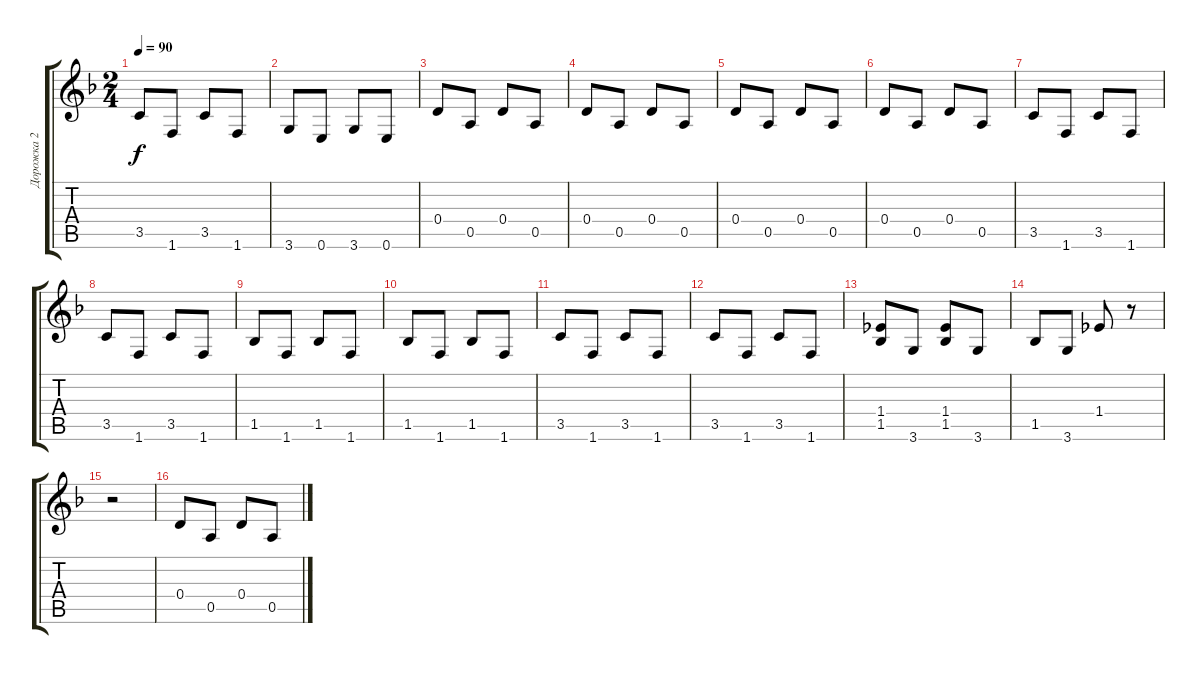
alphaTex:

\track ("Дорожка 2" "Дорожка 2") {instrument acousticbass}
\staff {score tabs}
\tuning (E4 B3 G3 D3 A2 E2) {hide}
\ts (2 4)
\tempo 90
\clef g2
\ks dminor
3.5.8{dy f} 1.6.8 3.5.8 1.6.8 |
3.6.8 0.6.8 3.6.8 0.6.8 |
0.4.8 0.5.8 0.4.8 0.5.8 |
0.4.8 0.5.8 0.4.8 0.5.8 |
0.4.8 0.5.8 0.4.8 0.5.8 |
0.4.8 0.5.8 0.4.8 0.5.8 |
3.5.8 1.6.8 3.5.8 1.6.8 |
3.5.8 1.6.8 3.5.8 1.6.8 |
1.5.8 1.6.8 1.5.8 1.6.8 |
1.5.8 1.6.8 1.5.8 1.6.8 |
3.5.8 1.6.8 3.5.8 1.6.8 |
3.5.8 1.6.8 3.5.8 1.6.8 |
(1.4 1.5).8 3.6.8 (1.4 1.5).8 3.6.8 |
1.5.8 3.6.8 1.4.8 r.8 |
r.2 |
0.4.8 0.5.8 0.4.8 0.5.8
